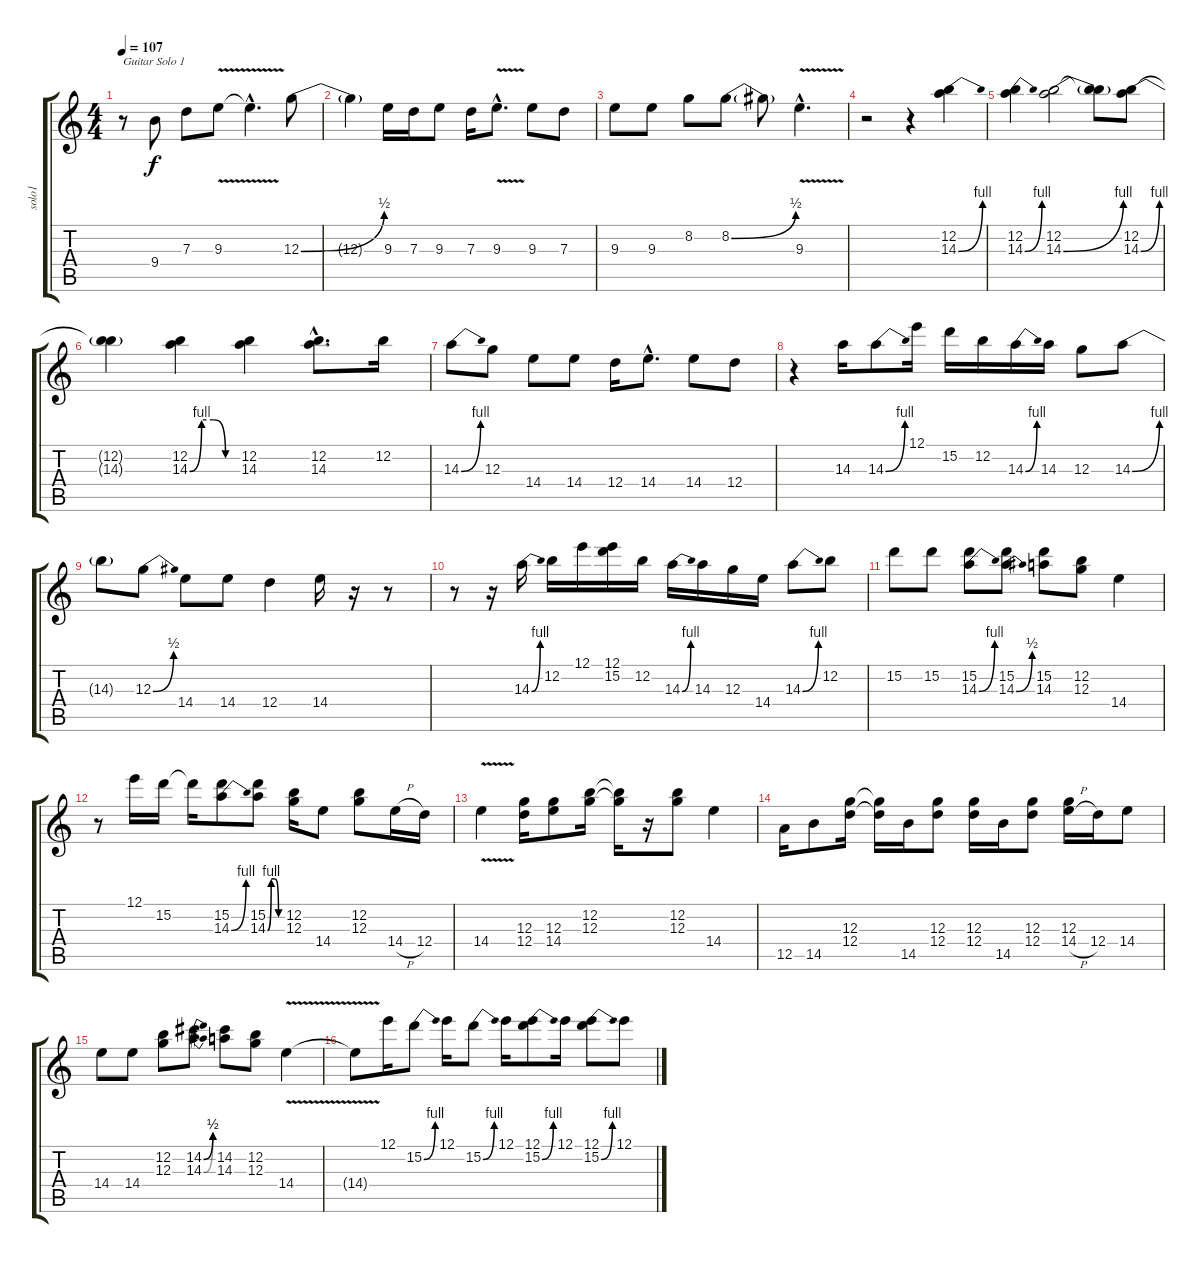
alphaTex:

\track ("solo1" "solo1") {instrument overdrivenguitar}
\staff {score tabs}
\tuning (E4 B3 G3 D3 A2 E2) {hide}
\ts (4 4)
\tempo 107
\clef g2
\ks c
r.8{txt "Guitar Solo 1" dy f instrument overdrivenguitar} 9.4.8 7.3.8 9.3{v}.8 9.3{hac t}.4{d} 12.3{be (bend 0 0 60 2)}.8 |
12.3{t}.4 9.3.16 7.3.16 9.3.8 7.3.16 9.3{v hac}.8{d} 9.3.8 7.3.8 |
9.3.8 9.3.8 8.2.8 8.2{be (bend 0 0 60 2)}.8 8.2{t}.8 9.3{v hac}.4{d} |
r.2 r.4 (12.2 14.3{be (bend 0 0 60 4)}).4 |
(12.2 14.3{be (bend 0 0 60 4)}).4 (12.2 14.3{be (bend 0 0 60 4)}).2 (12.2{t} 14.3{t}).8 (12.2 14.3{be (bend 0 0 60 4)}).8 |
(12.2{t} 14.3{t}).4 (12.2 14.3{be (custom 0 0 15 4 30 4 45 0 60 0)}).4 (12.2 14.3).4 (12.2{hac} 14.3{hac}).8{d} 12.2.16 |
14.3{be (bend 0 0 60 4)}.8 12.3.8 14.4.8 14.4.8 12.4.16 14.4{hac}.8{d} 14.4.8 12.4.8 |
r.4 14.3.16 14.3{be (bend 0 0 60 4)}.8 12.1.16 15.2.16 12.2.16 14.3{be (bend 0 0 60 4)}.16 14.3.16 12.3.8 14.3{be (bend 0 0 60 4)}.8 |
14.3{t}.8 12.3{be (bend 0 0 60 2)}.8 14.4.8 14.4.8 12.4.4 14.4.16 r.16 r.8 |
r.8 r.16 14.3{be (bend 0 0 60 4)}.16 12.2.16 12.1.16 (12.1 15.2).16 12.2.16 14.3{be (bend 0 0 60 4)}.16 14.3.16 12.3.16 14.4.16 14.3{be (bend 0 0 60 4)}.8 12.2.8 |
15.2.8 15.2.8 (15.2 14.3{be (bend 0 0 60 4)}).8 (15.2 14.3{be (bend 0 0 60 2)}).8 (15.2 14.3).8 (12.2 12.3).8 14.4.4 |
r.8 12.1.16 15.2.16 15.2{t}.16 (15.2 14.3{be (bend 0 0 60 4)}).8 (15.2 14.3{be (custom 0 0 15 4 30 4 45 0 60 0)}).8 (12.2 12.3).16 14.4.8 (12.2 12.3).8 14.4{h}.16 12.4.16 |
14.4{v}.4 (12.3 12.4).16 (12.3 14.4).8 (12.2 12.3).16 (12.2{t} 12.3{t}).16 r.16 (12.2 12.3).8 14.4.4 |
12.5.16 14.5.8 (12.3 12.4).16 (12.3{t} 12.4{t}).16 14.5.16 (12.3 12.4).8 (12.3 12.4).16 14.5.16 (12.3 12.4).8 (12.3 14.4{h}).16 12.4.16 14.4.8 |
14.4.8 14.4.8 (12.2 12.3).8 (14.2{be (bend 0 0 60 2)} 14.3{be (bend 0 0 60 2)}).8 (14.2 14.3).8 (12.2 12.3).8 14.4{v}.4 |
14.4{t}.8 12.1.16 15.2{be (bend 0 0 60 4)}.8 12.1.16 15.2{be (bend 0 0 60 4)}.8 12.1.16 (12.1 15.2{be (bend 0 0 60 4)}).8 12.1.16 (12.1 15.2{be (bend 0 0 60 4)}).8 12.1.8
